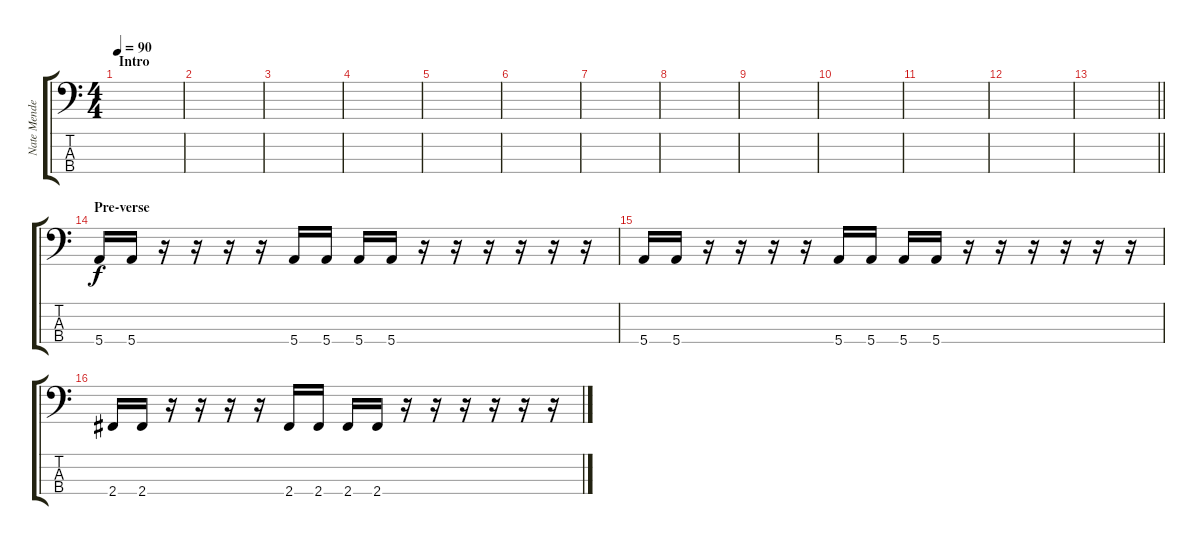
\track ("Nate Mendel" "Nate Mende") {instrument electricbasspick}
\staff {score tabs}
\tuning (G2 D2 A1 E1) {hide}
\ts (4 4)
\section ("" "Intro")
\tempo 90
\clef f4
\ks c
|
|
|
|
|
|
|
|
|
|
|
|
\barLineRight lightlight
|
\section ("" "Pre-verse")
5.4.16 5.4.16 r.16 r.16 r.16 r.16 5.4.16 5.4.16 5.4.16 5.4.16 r.16 r.16 r.16 r.16 r.16 r.16 |
5.4.16 5.4.16 r.16 r.16 r.16 r.16 5.4.16 5.4.16 5.4.16 5.4.16 r.16 r.16 r.16 r.16 r.16 r.16 |
2.4.16 2.4.16 r.16 r.16 r.16 r.16 2.4.16 2.4.16 2.4.16 2.4.16 r.16 r.16 r.16 r.16 r.16 r.16
